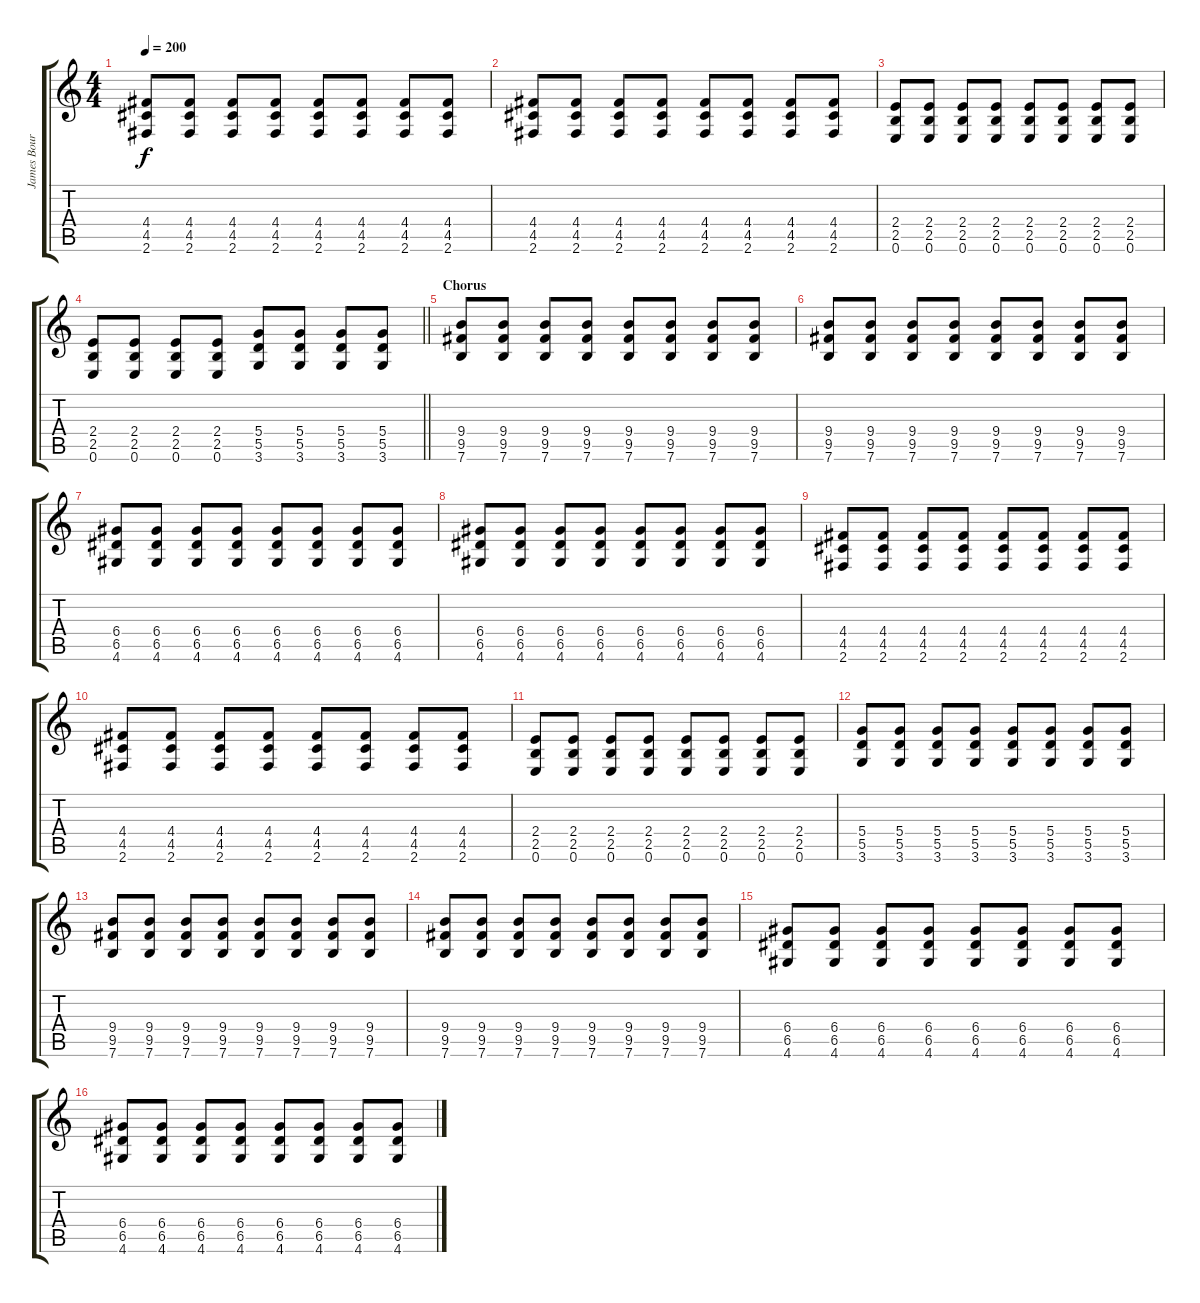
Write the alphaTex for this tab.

\track ("James Bourne" "James Bour") {instrument distortionguitar}
\staff {score tabs}
\tuning (E4 B3 G3 D3 A2 E2) {hide}
\ts (4 4)
\tempo 200
\clef g2
\ks c
(4.4 4.5 2.6).8{dy f} (4.4 4.5 2.6).8 (4.4 4.5 2.6).8 (4.4 4.5 2.6).8 (4.4 4.5 2.6).8 (4.4 4.5 2.6).8 (4.4 4.5 2.6).8 (4.4 4.5 2.6).8 |
(4.4 4.5 2.6).8 (4.4 4.5 2.6).8 (4.4 4.5 2.6).8 (4.4 4.5 2.6).8 (4.4 4.5 2.6).8 (4.4 4.5 2.6).8 (4.4 4.5 2.6).8 (4.4 4.5 2.6).8 |
(2.4 2.5 0.6).8 (2.4 2.5 0.6).8 (2.4 2.5 0.6).8 (2.4 2.5 0.6).8 (2.4 2.5 0.6).8 (2.4 2.5 0.6).8 (2.4 2.5 0.6).8 (2.4 2.5 0.6).8 |
\barLineRight lightlight
(2.4 2.5 0.6).8 (2.4 2.5 0.6).8 (2.4 2.5 0.6).8 (2.4 2.5 0.6).8 (5.4 5.5 3.6).8 (5.4 5.5 3.6).8 (5.4 5.5 3.6).8 (5.4 5.5 3.6).8 |
\section ("" "Chorus")
(9.4 9.5 7.6).8 (9.4 9.5 7.6).8 (9.4 9.5 7.6).8 (9.4 9.5 7.6).8 (9.4 9.5 7.6).8 (9.4 9.5 7.6).8 (9.4 9.5 7.6).8 (9.4 9.5 7.6).8 |
(9.4 9.5 7.6).8 (9.4 9.5 7.6).8 (9.4 9.5 7.6).8 (9.4 9.5 7.6).8 (9.4 9.5 7.6).8 (9.4 9.5 7.6).8 (9.4 9.5 7.6).8 (9.4 9.5 7.6).8 |
(6.4 6.5 4.6).8 (6.4 6.5 4.6).8 (6.4 6.5 4.6).8 (6.4 6.5 4.6).8 (6.4 6.5 4.6).8 (6.4 6.5 4.6).8 (6.4 6.5 4.6).8 (6.4 6.5 4.6).8 |
(6.4 6.5 4.6).8 (6.4 6.5 4.6).8 (6.4 6.5 4.6).8 (6.4 6.5 4.6).8 (6.4 6.5 4.6).8 (6.4 6.5 4.6).8 (6.4 6.5 4.6).8 (6.4 6.5 4.6).8 |
(4.4 4.5 2.6).8 (4.4 4.5 2.6).8 (4.4 4.5 2.6).8 (4.4 4.5 2.6).8 (4.4 4.5 2.6).8 (4.4 4.5 2.6).8 (4.4 4.5 2.6).8 (4.4 4.5 2.6).8 |
(4.4 4.5 2.6).8 (4.4 4.5 2.6).8 (4.4 4.5 2.6).8 (4.4 4.5 2.6).8 (4.4 4.5 2.6).8 (4.4 4.5 2.6).8 (4.4 4.5 2.6).8 (4.4 4.5 2.6).8 |
(2.4 2.5 0.6).8 (2.4 2.5 0.6).8 (2.4 2.5 0.6).8 (2.4 2.5 0.6).8 (2.4 2.5 0.6).8 (2.4 2.5 0.6).8 (2.4 2.5 0.6).8 (2.4 2.5 0.6).8 |
(5.4 5.5 3.6).8 (5.4 5.5 3.6).8 (5.4 5.5 3.6).8 (5.4 5.5 3.6).8 (5.4 5.5 3.6).8 (5.4 5.5 3.6).8 (5.4 5.5 3.6).8 (5.4 5.5 3.6).8 |
(9.4 9.5 7.6).8 (9.4 9.5 7.6).8 (9.4 9.5 7.6).8 (9.4 9.5 7.6).8 (9.4 9.5 7.6).8 (9.4 9.5 7.6).8 (9.4 9.5 7.6).8 (9.4 9.5 7.6).8 |
(9.4 9.5 7.6).8 (9.4 9.5 7.6).8 (9.4 9.5 7.6).8 (9.4 9.5 7.6).8 (9.4 9.5 7.6).8 (9.4 9.5 7.6).8 (9.4 9.5 7.6).8 (9.4 9.5 7.6).8 |
(6.4 6.5 4.6).8 (6.4 6.5 4.6).8 (6.4 6.5 4.6).8 (6.4 6.5 4.6).8 (6.4 6.5 4.6).8 (6.4 6.5 4.6).8 (6.4 6.5 4.6).8 (6.4 6.5 4.6).8 |
(6.4 6.5 4.6).8 (6.4 6.5 4.6).8 (6.4 6.5 4.6).8 (6.4 6.5 4.6).8 (6.4 6.5 4.6).8 (6.4 6.5 4.6).8 (6.4 6.5 4.6).8 (6.4 6.5 4.6).8
